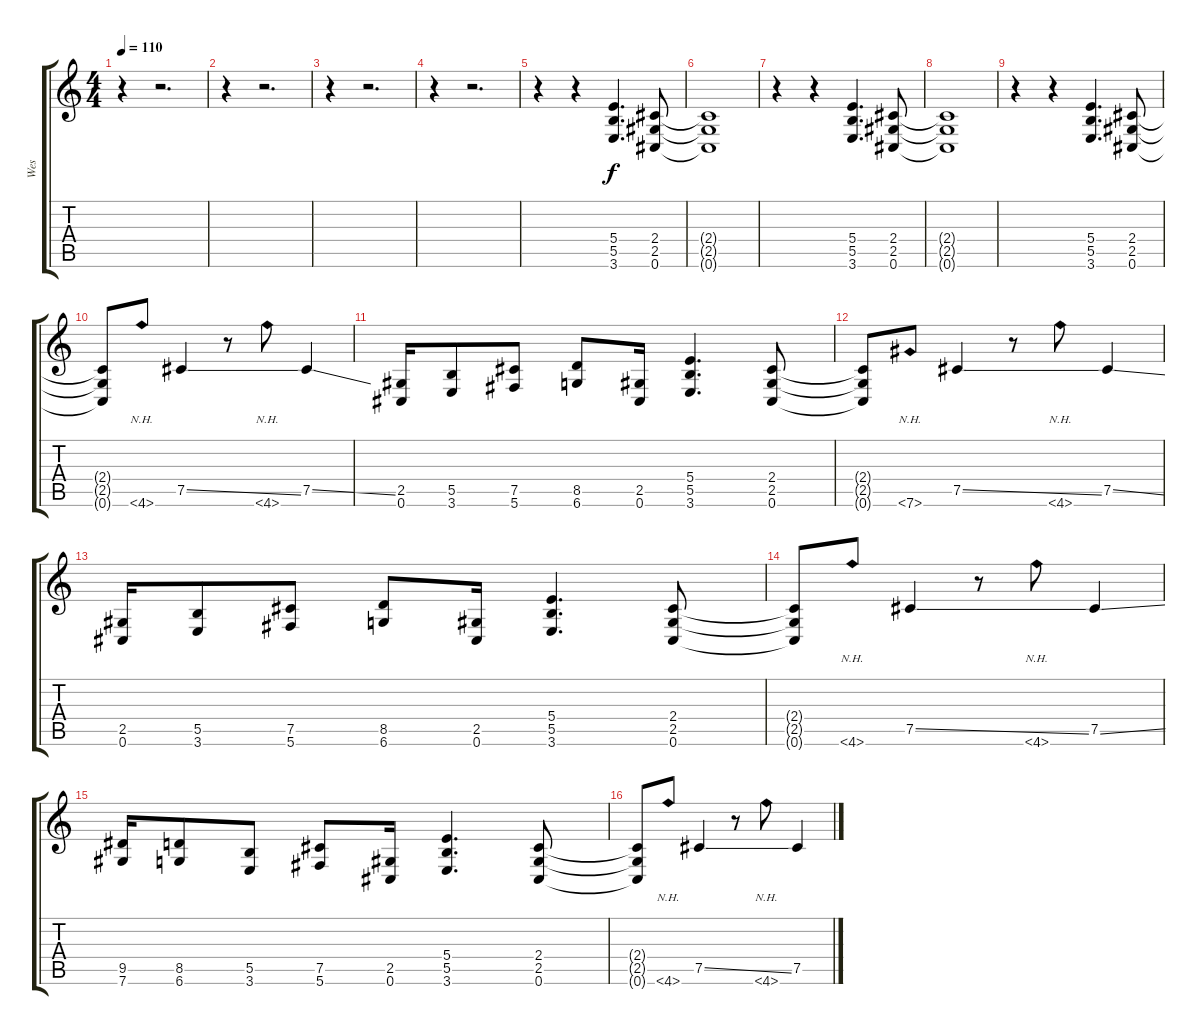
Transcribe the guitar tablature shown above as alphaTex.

\track ("Wes" "Wes") {instrument distortionguitar}
\staff {score tabs}
\tuning (Db4 Ab3 E3 B2 Gb2 Db2) {hide}
\ts (4 4)
\tempo 110
\clef g2
\ks c
r.4{dy f instrument distortionguitar} r.2{d} |
r.4 r.2{d} |
r.4 r.2{d} |
r.4 r.2{d} |
r.4 r.4 (5.4 5.5 3.6).4{d} (2.4 2.5 0.6).8 |
(2.4{t} 2.5{t} 0.6{t}).1 |
r.4 r.4 (5.4 5.5 3.6).4{d} (2.4 2.5 0.6).8 |
(2.4{t} 2.5{t} 0.6{t}).1 |
r.4 r.4 (5.4 5.5 3.6).4{d} (2.4 2.5 0.6).8 |
(2.4{t} 2.5{t} 0.6{t}).8 4.6{nh}.8 7.5{ss}.4 r.8 4.6{nh}.8 7.5{ss}.4 |
(2.5 0.6).16 (5.5 3.6).8 (7.5 5.6).8 (8.5 6.6).8 (2.5 0.6).16 (5.4 5.5 3.6).4{d} (2.4 2.5 0.6).8 |
(2.4{t} 2.5{t} 0.6{t}).8 7.6{nh}.8 7.5{ss}.4 r.8 4.6{nh}.8 7.5{ss}.4 |
(2.5 0.6).16 (5.5 3.6).8 (7.5 5.6).8 (8.5 6.6).8 (2.5 0.6).16 (5.4 5.5 3.6).4{d} (2.4 2.5 0.6).8 |
(2.4{t} 2.5{t} 0.6{t}).8 4.6{nh}.8 7.5{ss}.4 r.8 4.6{nh}.8 7.5{ss}.4 |
(9.5 7.6).16 (8.5 6.6).8 (5.5 3.6).8 (7.5 5.6).8 (2.5 0.6).16 (5.4 5.5 3.6).4{d} (2.4 2.5 0.6).8 |
(2.4{t} 2.5{t} 0.6{t}).8 4.6{nh}.8 7.5{ss}.4 r.8 4.6{nh}.8 7.5{ss}.4
